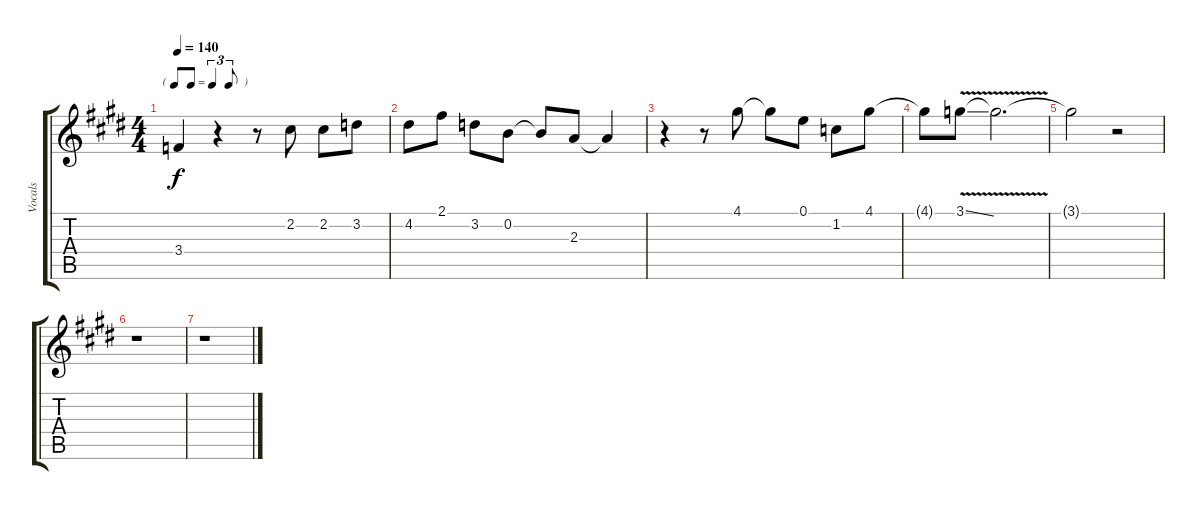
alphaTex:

\track ("Vocals" "Vocals") {instrument overdrivenguitar}
\staff {score tabs}
\tuning (E4 B3 G3 D3 A2 E2) {hide}
\ts (4 4)
\tf triplet8th
\tempo 140
\clef g2
\ks e
3.4{t}.4{dy f} r.4 r.8 2.2.8 2.2.8 3.2.8 |
4.2.8 2.1.8 3.2.8 0.2.8 0.2{t}.8 2.3.8 2.3{t}.4 |
r.4 r.8 4.1.8 4.1{t}.8 0.1.8 1.2.8 4.1.8 |
4.1{t}.8 3.1{v ss}.8 3.1{t}.2{d} |
3.1{t}.2 r.2 |
r.1 |
r.1
